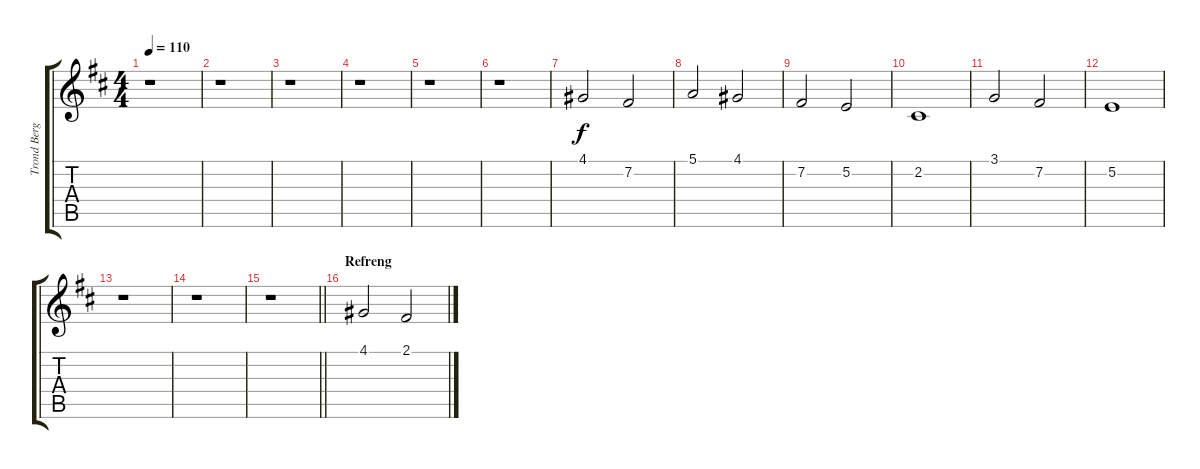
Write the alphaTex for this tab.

\track ("Trond Berg - Bakgrunnsvokal" "Trond Berg") {instrument flute}
\staff {score tabs}
\tuning (E4 B3 G3 D3 A2 E2) {hide}
\ts (4 4)
\tempo 110
\clef g2
\ks d
r.1{dy f} |
r.1 |
r.1 |
r.1 |
r.1 |
r.1 |
4.1.2 7.2.2 |
5.1.2 4.1.2 |
7.2.2 5.2.2 |
2.2.1 |
3.1.2 7.2.2 |
5.2.1 |
r.1 |
r.1 |
\barLineRight lightlight
r.1 |
\section ("" "Refreng")
4.1.2 2.1.2
